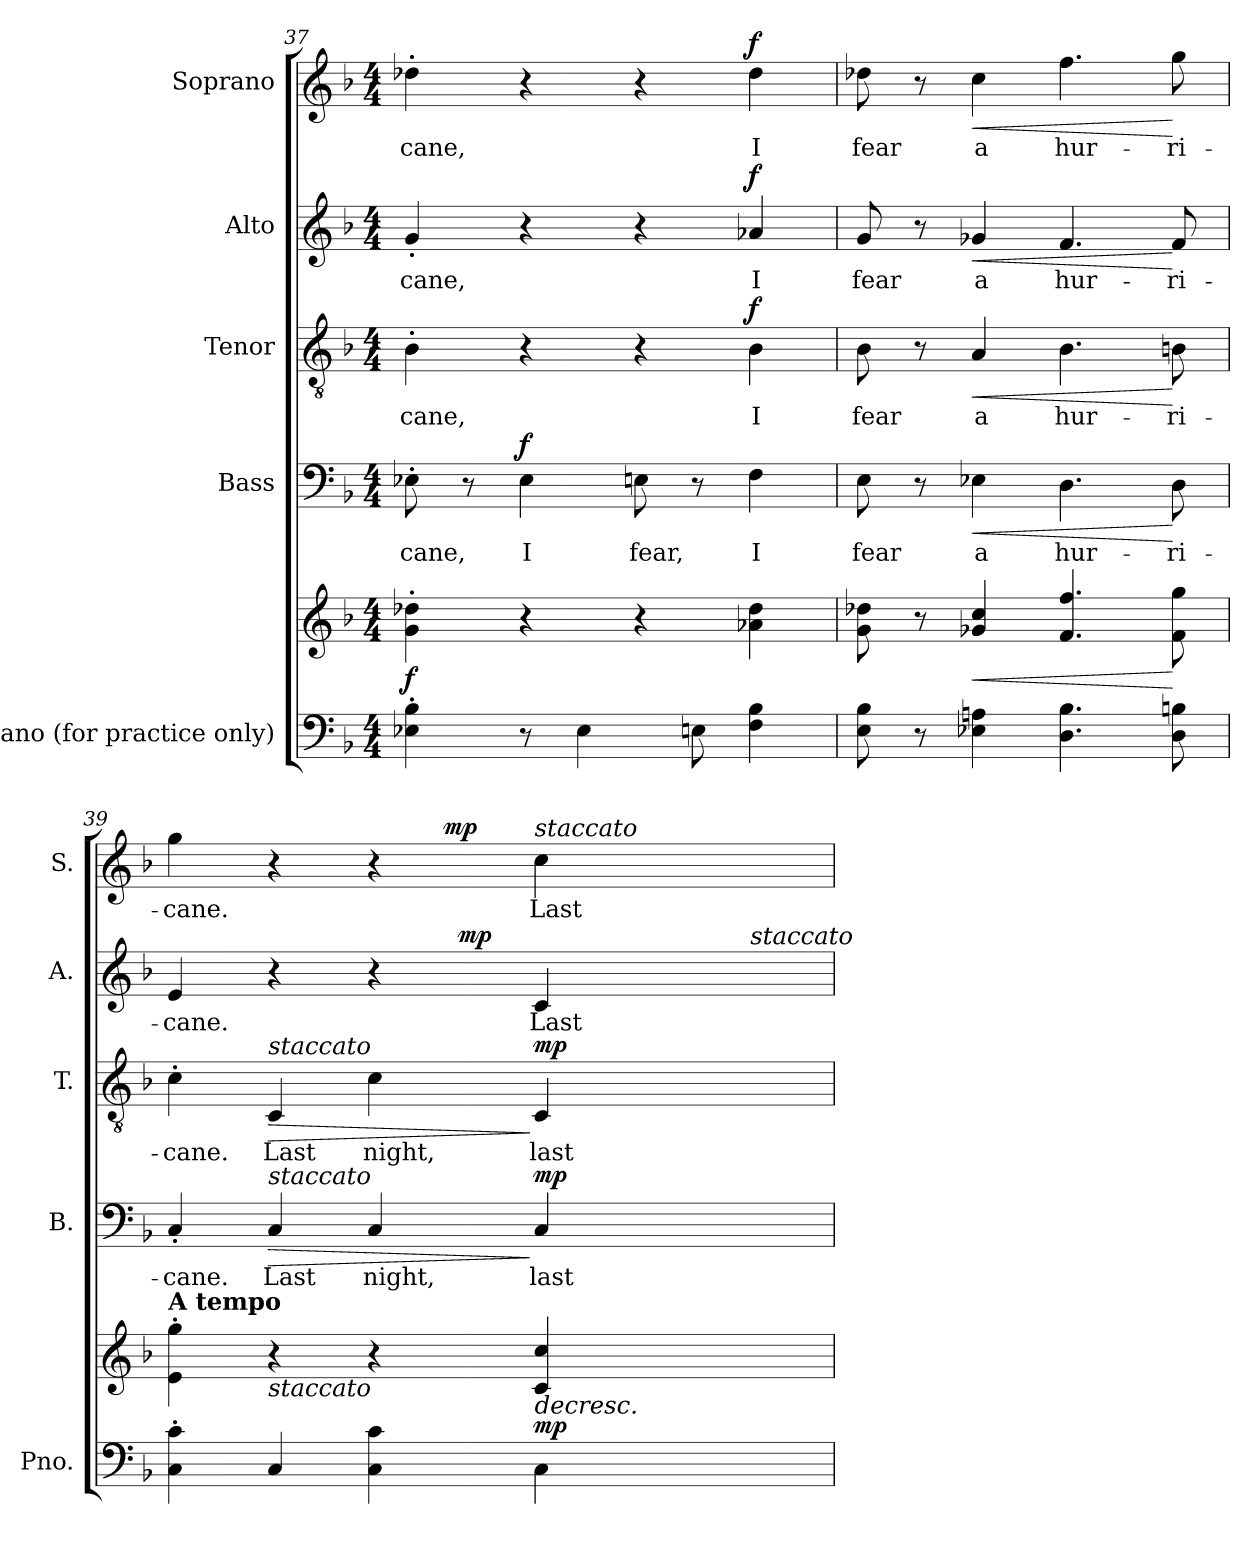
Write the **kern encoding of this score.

**kern	**kern	**dynam	**kern	**text	**dynam	**kern	**text	**dynam	**kern	**text	**dynam	**kern	**text	**dynam
*part5	*part5	*part5	*part4	*part4	*part4	*part3	*part3	*part3	*part2	*part2	*part2	*part1	*part1	*part1
*staff6	*staff5	*staff5/6	*staff4	*staff4	*staff4	*staff3	*staff3	*staff3	*staff2	*staff2	*staff2	*staff1	*staff1	*staff1
*I"Piano (for  practice only)	*	*	*I"Bass	*	*	*I"Tenor	*	*	*I"Alto	*	*	*I"Soprano	*	*
*I'Pno.	*	*	*I'B.	*	*	*I'T.	*	*	*I'A.	*	*	*I'S.	*	*
*clefF4	*clefG2	*	*clefF4	*	*	*clefGv2	*	*	*clefG2	*	*	*clefG2	*	*
*	*	*	*	*	*	*ITrd7c12	*	*	*	*	*	*	*	*
*k[b-]	*k[b-]	*	*k[b-]	*	*	*k[b-]	*	*	*k[b-]	*	*	*k[b-]	*	*
*F:	*F:	*	*F:	*	*	*F:	*	*	*F:	*	*	*F:	*	*
*M4/4	*M4/4	*	*M4/4	*	*	*M4/4	*	*	*M4/4	*	*	*M4/4	*	*
=37	=37	=37	=37	=37	=37	=37	=37	=37	=37	=37	=37	=37	=37	=37
!	!	!	!	!LO:LY:b:color=#000000	!	!	!	!	!	!	!	!	!	!
!	!	!	!	!	!	!	!LO:LY:b:color=#000000	!	!	!	!	!	!	!
!	!	!	!	!	!	!	!	!	!	!LO:LY:b:color=#000000	!	!	!	!
!	!	!	!	!	!	!	!	!	!	!	!	!	!LO:LY:b:color=#000000	!
4E-Xi\' 4B-i'	4gi\' 4dd-Xi'	f	8E-X'i\	-cane,	.	4BB-'i\	-cane,	.	4g'i/	-cane,	.	4dd-X'i\	-cane,	.
.	.	.	8r	.	.	.	.	.	.	.	.	.	.	.
!	!	!	!	!LO:LY:b:color=#000000	!	!	!	!	!	!	!	!	!	!
8r	4r	.	4E-i\	I	f	4r	.	.	4r	.	.	4r	.	.
4E-i\	.	.	.	.	.	.	.	.	.	.	.	.	.	.
!	!	!	!	!LO:LY:b:color=#000000	!	!	!	!	!	!	!	!	!	!
.	4r	.	8Eni\	fear,	.	4r	.	.	4r	.	.	4r	.	.
8Eni\	.	.	8r	.	.	.	.	.	.	.	.	.	.	.
!	!	!	!	!LO:LY:b:color=#000000	!	!	!	!	!	!	!	!	!	!
!	!	!	!	!	!	!	!LO:LY:b:color=#000000	!	!	!	!	!	!	!
!	!	!	!	!	!	!	!	!	!	!LO:LY:b:color=#000000	!	!	!	!
!	!	!	!	!	!	!	!	!	!	!	!	!	!LO:LY:b:color=#000000	!
4Fi\ 4B-i	4a-Xi\ 4dd-i	.	4Fi\	I	.	4BB-i\	I	f	4a-Xi/	I	f	4dd-i\	I	f
=38	=38	=38	=38	=38	=38	=38	=38	=38	=38	=38	=38	=38	=38	=38
!	!	!	!	!LO:LY:b:color=#000000	!	!	!	!	!	!	!	!	!	!
!	!	!	!	!	!	!	!LO:LY:b:color=#000000	!	!	!	!	!	!	!
!	!	!	!	!	!	!	!	!	!	!LO:LY:b:color=#000000	!	!	!	!
!	!	!	!	!	!	!	!	!	!	!	!	!	!LO:LY:b:color=#000000	!
8Ei\ 8B-i	8gi\ 8dd-Xi	.	8Ei\	fear	.	8BB-i\	fear	.	8gi/	fear	.	8dd-Xi\	fear	.
8r	8r	.	8r	.	.	8r	.	.	8r	.	.	8r	.	.
!	!	!LO:HP:b	!	!	!	!	!	!	!	!	!	!	!	!
!	!	!	!	!LO:LY:b:color=#000000	!LO:HP:b	!	!	!	!	!	!	!	!	!
!	!	!	!	!	!	!	!LO:LY:b:color=#000000	!LO:HP:b	!	!	!	!	!	!
!	!	!	!	!	!	!	!	!	!	!LO:LY:b:color=#000000	!LO:HP:b	!	!	!
!	!	!	!	!	!	!	!	!	!	!	!	!	!LO:LY:b:color=#000000	!LO:HP:b
4E-Xi\ 4Ani	4g-Xi/ 4cci	<	4E-Xi\	a	<	4AAi/	a	<	4g-Xi/	a	<	4cci\	a	<
!	!	!	!	!LO:LY:b:color=#000000	!	!	!	!	!	!	!	!	!	!
!	!	!	!	!	!	!	!LO:LY:b:color=#000000	!	!	!	!	!	!	!
!	!	!	!	!	!	!	!	!	!	!LO:LY:b:color=#000000	!	!	!	!
!	!	!	!	!	!	!	!	!	!	!	!	!	!LO:LY:b:color=#000000	!
4.Di\ 4.B-i	4.fi/ 4.ffi	.	4.Di\	hur-	.	4.BB-i\	hur-	.	4.fi/	hur-	.	4.ffi\	hur-	.
!	!	!	!	!LO:LY:b:color=#000000	!	!	!	!	!	!	!	!	!	!
!	!	!	!	!	!	!	!LO:LY:b:color=#000000	!	!	!	!	!	!	!
!	!	!	!	!	!	!	!	!	!	!LO:LY:b:color=#000000	!	!	!	!
!	!	!	!	!	!	!	!	!	!	!	!	!	!LO:LY:b:color=#000000	!
8Di\ 8Bni	8fi\ 8ggi	[	8Di\	-ri-	[	8BBni\	-ri-	[	8fi/	-ri-	[	8ggi\	-ri-	[
!!LO:PB:g=z
=39	=39	=39	=39	=39	=39	=39	=39	=39	=39	=39	=39	=39	=39	=39
!	!	!	!	!LO:LY:b:color=#000000	!	!	!	!	!	!	!	!	!	!
!	!	!	!	!	!	!	!LO:LY:b:color=#000000	!	!	!	!	!	!	!
!	!	!	!	!	!	!	!	!	!	!LO:LY:b:color=#000000	!	!	!	!
!	!	!	!	!	!	!	!	!	!	!	!	!LO:TX:a:B:t=A tempo	!	!
!	!LO:TX:a:B:t=A tempo	!	!	!	!	!	!	!	!	!	!	!	!	!
!	!	!	!	!	!	!	!	!	!	!	!	!	!LO:LY:b:color=#000000	!
*	*	*	*	*	*	*	*	*	*^	*	*	*^	*	*
*	*	*	*	*	*	*	*	*	*	*^	*	*	*	*	*	*
4Ci\' 4ci'	4ei\' 4ggi'	.	4C'i/	-cane.	.	4C'i\	-cane.	.	4ei/	2ryy	2ryy	-cane.	.	4ggi\	2ryy	-cane.	.
!	!	!	!	!LO:LY:b:color=#000000	!LO:HP:b	!	!	!	!	!	!	!	!	!	!	!	!
!	!	!	!	!	!	!LO:TX:a:i:t=staccato	!	!	!	!	!	!	!	!	!	!	!
!	!	!	!LO:TX:a:i:t=staccato	!	!	!	!	!	!	!	!	!	!	!	!	!	!
!	!LO:TX:b:i:t=staccato	!	!	!	!	!	!	!	!	!	!	!	!	!	!	!	!
!	!	!	!	!	!	!	!LO:LY:b:color=#000000	!LO:HP:b	!	!	!	!	!	!	!	!	!
4Ci/	4r	]	4Ci/	Last	>	4CCi/	Last	>	4r	.	.	.	.	4r	.	.	.
!	!	!	!	!LO:LY:b:color=#000000	!	!	!	!	!	!	!	!	!	!	!	!	!
!	!	!	!	!	!	!	!LO:LY:b:color=#000000	!	!	!	!	!	!	!	!	!	!
4Ci\ 4ci	4r	.	4Ci/	night,	.	4Ci\	night,	.	4r	16ryy	4ryy	.	.	4r	16ryy	.	.
.	.	.	.	.	.	.	.	.	.	32ryy	.	.	.	.	64ryy	.	.
.	.	.	.	.	.	.	.	.	.	.	.	.	.	.	128ryy	.	.
.	.	.	.	.	.	.	.	.	.	.	.	.	.	.	1024ryy	.	.
.	.	.	.	.	.	.	.	.	.	.	.	.	.	.	4ryy	.	mp
.	.	.	.	.	.	.	.	.	.	1024ryy	.	.	.	.	.	.	.
.	.	.	.	.	.	.	.	.	.	4ryy	.	.	mp	.	.	.	.
!	!	!LO:HP:b	!	!	!	!	!	!	!	!	!	!	!	!	!	!	!
!	!	!	!	!LO:LY:b:color=#000000	!	!	!	!	!	!	!	!	!	!	!	!	!
!	!	!	!	!	!	!	!LO:LY:b:color=#000000	!	!	!	!	!	!	!	!	!	!
!	!	!	!	!	!	!	!	!	!	!	!	!LO:LY:b:color=#000000	!	!	!	!	!
!	!	!	!	!	!	!	!	!	!	!	!	!	!	!LO:TX:a:i:t=staccato	!	!	!
!	!	!	!	!	!	!	!	!	!	!	!	!	!	!	!	!LO:LY:b:color=#000000	!
4Ci\	4ci/ 4cci	> mp	4Ci/	last	] mp	4CCi/	last	] mp	4ci/	.	8ryy	Last	.	4cci\	.	Last	.
.	.	.	.	.	.	.	.	.	.	.	.	.	.	.	8ryy	.	.
.	.	.	.	.	.	.	.	.	.	8ryy	.	.	.	.	.	.	.
.	.	.	.	.	.	.	.	.	.	.	16ryy	.	.	.	.	.	.
.	.	.	.	.	.	.	.	.	.	.	32ryy	.	.	.	.	.	.
.	.	.	.	.	.	.	.	.	.	.	.	.	.	.	32ryy	.	.
.	.	.	.	.	.	.	.	.	.	.	64ryy	.	.	.	.	.	.
.	.	.	.	.	.	.	.	.	.	64ryy	.	.	.	.	.	.	.
.	.	.	.	.	.	.	.	.	.	.	128...ryy	.	.	.	.	.	.
.	.	.	.	.	.	.	.	.	.	128...ryy	.	.	.	.	.	.	.
.	.	.	.	.	.	.	.	.	.	.	.	.	.	.	256..ryy	.	.
!	!	!	!	!	!	!	!	!	!	!	!LO:TX:a:i:t=staccato	!	!	!	!	!	!
.	.	.	.	.	.	.	.	.	.	.	1024ryy	.	.	.	.	.	.
*	*	*	*	*	*	*	*	*	*v	*v	*v	*	*	*	*	*	*
*	*	*	*	*	*	*	*	*	*	*	*	*v	*v	*	*
=	=	=	=	=	=	=	=	=	=	=	=	=	=	=
*-	*-	*-	*-	*-	*-	*-	*-	*-	*-	*-	*-	*-	*-	*-
